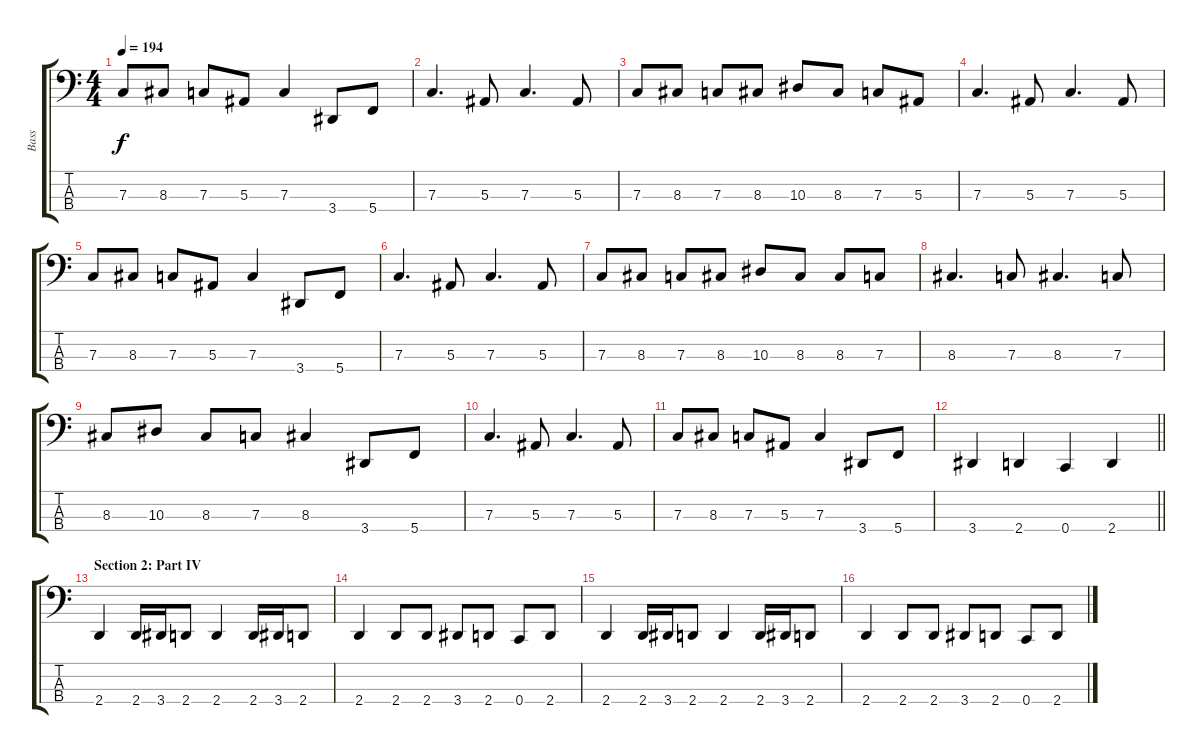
\track ("Bass" "Bass") {instrument electricbasspick}
\staff {score tabs}
\tuning (Eb2 Bb1 F1 C1) {hide}
\ts (4 4)
\tempo 194
\clef f4
\ks c
7.3.8{dy f} 8.3.8 7.3.8 5.3.8 7.3.4 3.4.8 5.4.8 |
7.3.4{d} 5.3.8 7.3.4{d} 5.3.8 |
7.3.8 8.3.8 7.3.8 8.3.8 10.3.8 8.3.8 7.3.8 5.3.8 |
7.3.4{d} 5.3.8 7.3.4{d} 5.3.8 |
7.3.8 8.3.8 7.3.8 5.3.8 7.3.4 3.4.8 5.4.8 |
7.3.4{d} 5.3.8 7.3.4{d} 5.3.8 |
7.3.8 8.3.8 7.3.8 8.3.8 10.3.8 8.3.8 8.3.8 7.3.8 |
8.3.4{d} 7.3.8 8.3.4{d} 7.3.8 |
8.3.8 10.3.8 8.3.8 7.3.8 8.3.4 3.4.8 5.4.8 |
7.3.4{d} 5.3.8 7.3.4{d} 5.3.8 |
7.3.8 8.3.8 7.3.8 5.3.8 7.3.4 3.4.8 5.4.8 |
\barLineRight lightlight
3.4.4 2.4.4 0.4.4 2.4.4 |
\section ("" "Section 2: Part IV")
2.4.4 2.4.16 3.4.16 2.4.8 2.4.4 2.4.16 3.4.16 2.4.8 |
2.4.4 2.4.8 2.4.8 3.4.8 2.4.8 0.4.8 2.4.8 |
2.4.4 2.4.16 3.4.16 2.4.8 2.4.4 2.4.16 3.4.16 2.4.8 |
2.4.4 2.4.8 2.4.8 3.4.8 2.4.8 0.4.8 2.4.8
